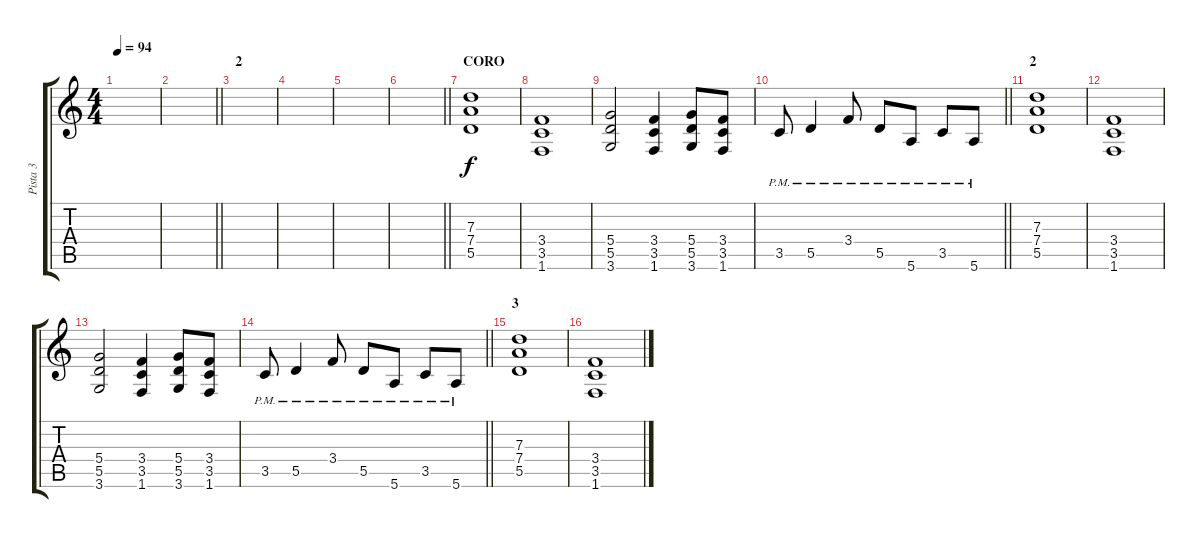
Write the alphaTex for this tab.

\track ("Pista 3" "Pista 3") {instrument overdrivenguitar}
\staff {score tabs}
\tuning (E4 B3 G3 D3 A2 E2) {hide}
\ts (4 4)
\tempo 94
\clef g2
\ks c
|
\barLineRight lightlight
|
\section ("" "2")
|
|
|
\barLineRight lightlight
|
\section ("" "CORO")
(7.3 7.4 5.5).1 |
(3.4 3.5 1.6).1 |
(5.4 5.5 3.6).2 (3.4 3.5 1.6).4 (5.4 5.5 3.6).8 (3.4 3.5 1.6).8 |
\barLineRight lightlight
3.5{pm}.8 5.5{pm}.4 3.4{pm}.8 5.5{pm}.8 5.6{pm}.8 3.5{pm}.8 5.6{pm}.8 |
\section ("" "2")
(7.3 7.4 5.5).1 |
(3.4 3.5 1.6).1 |
(5.4 5.5 3.6).2 (3.4 3.5 1.6).4 (5.4 5.5 3.6).8 (3.4 3.5 1.6).8 |
\barLineRight lightlight
3.5{pm}.8 5.5{pm}.4 3.4{pm}.8 5.5{pm}.8 5.6{pm}.8 3.5{pm}.8 5.6{pm}.8 |
\section ("" "3")
(7.3 7.4 5.5).1 |
(3.4 3.5 1.6).1
